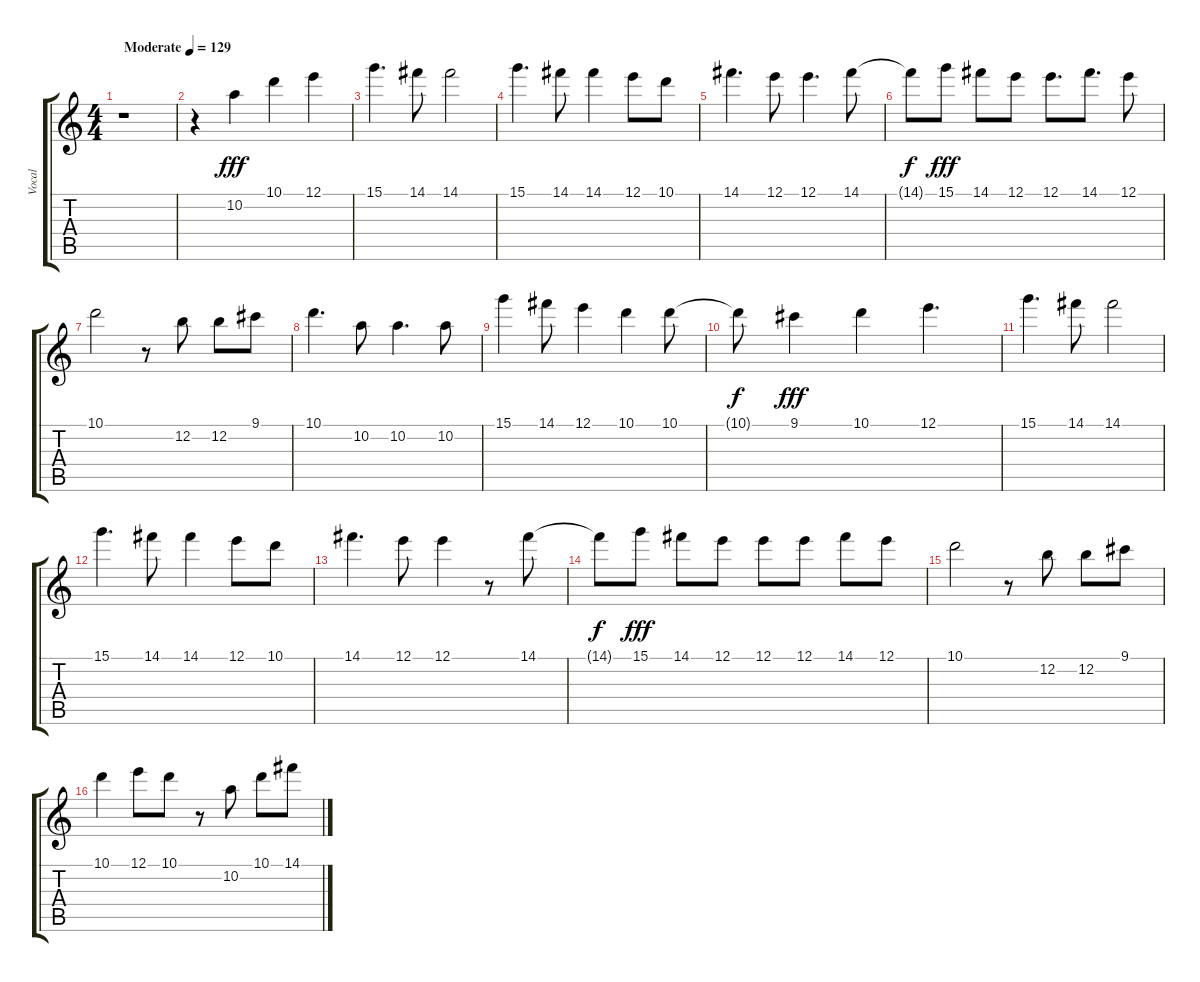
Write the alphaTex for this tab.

\track ("Vocal" "Vocal") {instrument electricguitarmuted}
\staff {score tabs}
\tuning (E4 B3 G3 D3 A2 E2) {hide}
\ts (4 4)
\tempo (129 "Moderate")
\clef g2
\ks c
r.1{dy fff instrument electricguitarmuted} |
r.4 10.2.4 10.1.4 12.1.4 |
15.1.4{d} 14.1.8 14.1.2 |
15.1.4{d} 14.1.8 14.1.4 12.1.8 10.1.8 |
14.1.4{d} 12.1.8 12.1.4{d} 14.1.8 |
14.1{t}.8{dy f} 15.1.8{dy fff} 14.1.8 12.1.8 12.1.8{d} 14.1.8{d} 12.1.8 |
10.1.2 r.8 12.2.8 12.2.8 9.1.8 |
10.1.4{d} 10.2.8 10.2.4{d} 10.2.8 |
15.1.4 14.1.8 12.1.4 10.1.4 10.1.8 |
10.1{t}.8{dy f} 9.1.4{dy fff} 10.1.4 12.1.4{d} |
15.1.4{d} 14.1.8 14.1.2 |
15.1.4{d} 14.1.8 14.1.4 12.1.8 10.1.8 |
14.1.4{d} 12.1.8 12.1.4 r.8 14.1.8 |
14.1{t}.8{dy f} 15.1.8{dy fff} 14.1.8 12.1.8 12.1.8 12.1.8 14.1.8 12.1.8 |
10.1.2 r.8 12.2.8 12.2.8 9.1.8 |
10.1.4 12.1.8 10.1.8 r.8 10.2.8 10.1.8 14.1.8
